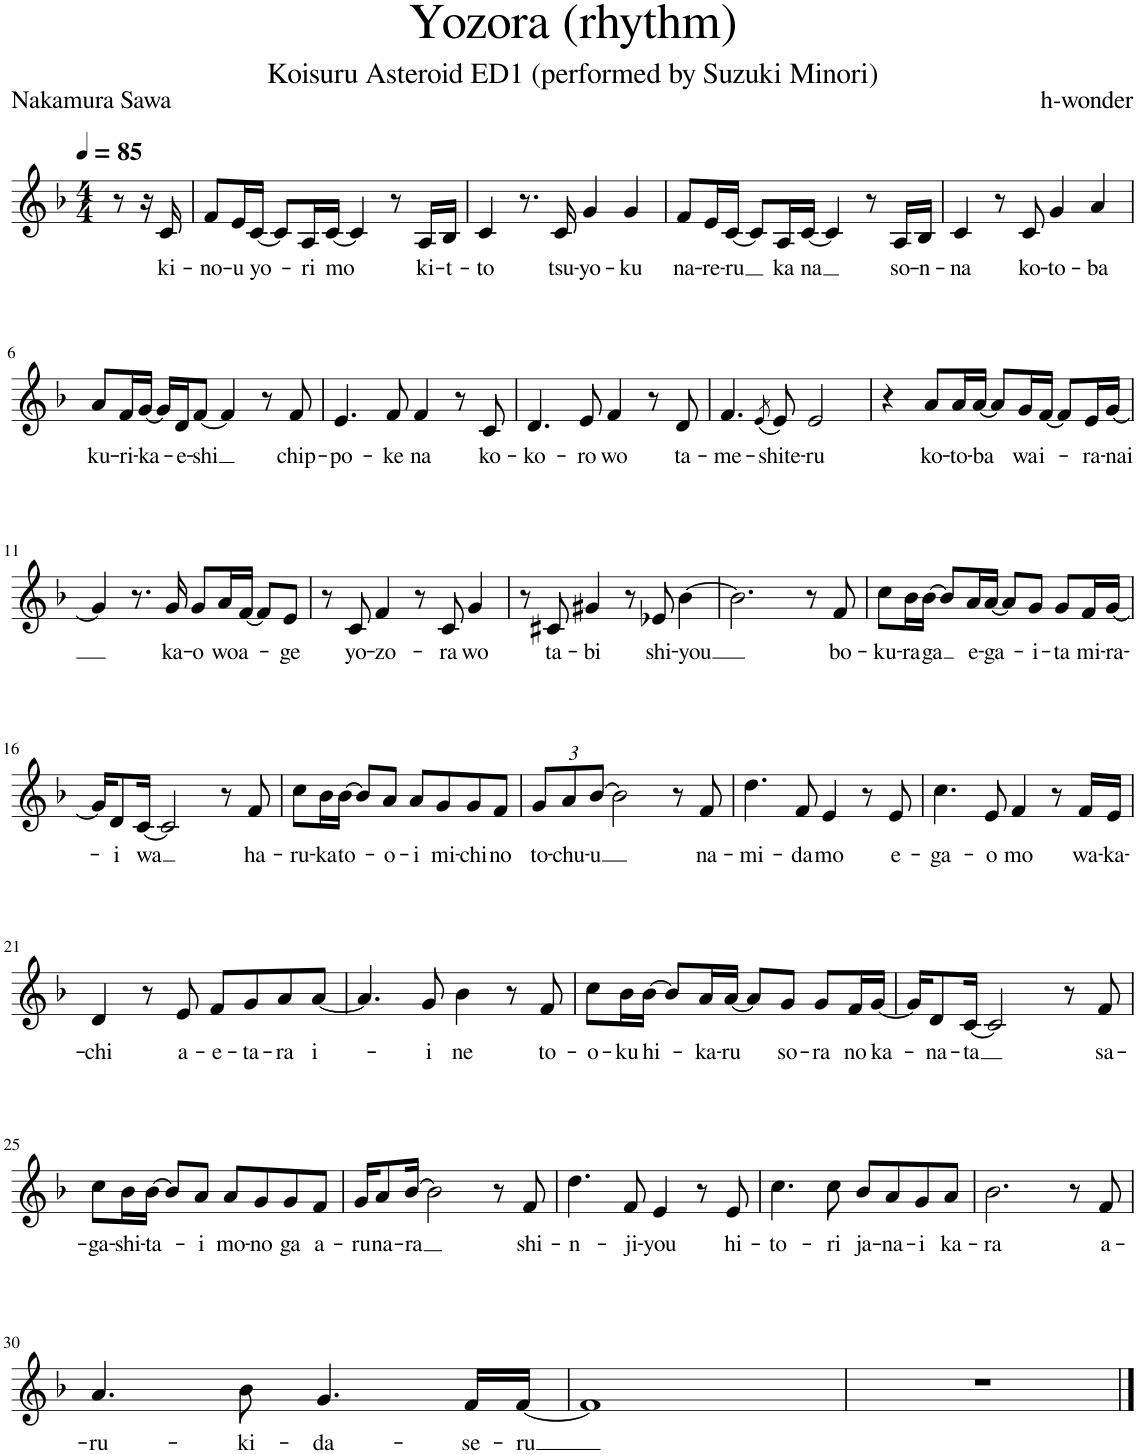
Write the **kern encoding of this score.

**kern	**text
*part1	*part1
*staff1	*staff1
*I"Piano	*
*I'Pno.	*
*clefG2	*
*k[b-]	*
*M4/4	*
*MM85	*
=1	=1
8r	.
16r	.
!	!LO:LY:b
16c/	ki-
=2	=2
!	!LO:LY:b
8f/L	-no-
!	!LO:LY:b
16e/L	-u
!	!LO:LY:b
[16c/JJ	yo-
8c/L]	.
!	!LO:LY:b
16A/L	-ri
!	!LO:LY:b
[16c/JJ	mo
4c/]	.
8r	.
!	!LO:LY:b
16A/LL	ki-
!	!LO:LY:b
16B-/JJ	-t-
=3	=3
!	!LO:LY:b
4c/	-to
8.r	.
!	!LO:LY:b
16c/	tsu-
!	!LO:LY:b
4g/	-yo-
!	!LO:LY:b
4g/	-ku
=4	=4
!	!LO:LY:b
8f/L	-na-
!	!LO:LY:b
16e/L	-re-
!	!LO:LY:b
[16c/JJ	-ru
8c/L]	.
!	!LO:LY:b
16A/L	ka
!	!LO:LY:b
[16c/JJ	na
4c/]	.
8r	.
!	!LO:LY:b
16A/LL	so-
!	!LO:LY:b
16B-/JJ	-n-
=5	=5
!	!LO:LY:b
4c/	-na
8r	.
!	!LO:LY:b
8c/	ko-
!	!LO:LY:b
4g/	-to-
!	!LO:LY:b
4a/	-ba
!!LO:LB:g=z
=6	=6
!	!LO:LY:b
8a/L	ku-
!	!LO:LY:b
16f/L	-ri-
!	!LO:LY:b
[16g/JJ	-ka-
16g/LL]	.
!	!LO:LY:b
16d/J	-e-
!	!LO:LY:b
[8f/J	-shi
4f/]	.
8r	.
!	!LO:LY:b
8f/	chip-
=7	=7
!	!LO:LY:b
4.e/	-po-
!	!LO:LY:b
8f/	-ke
!	!LO:LY:b
4f/	na
8r	.
!	!LO:LY:b
8c/	ko-
=8	=8
!	!LO:LY:b
4.d/	-ko-
!	!LO:LY:b
8e/	-ro
!	!LO:LY:b
4f/	wo
8r	.
!	!LO:LY:b
8d/	ta-
=9	=9
!	!LO:LY:b
4.f/	-me-
(8qe/	.
!	!LO:LY:b
8e/)	shite-
!	!LO:LY:b
2e/	-ru
=10	=10
4r	.
!	!LO:LY:b
8a/L	ko-
!	!LO:LY:b
16a/L	-to-
!	!LO:LY:b
[16a/JJ	-ba
8a/L]	.
!	!LO:LY:b
16g/L	wa
!	!LO:LY:b
[16f/JJ	i-
8f/L]	.
!	!LO:LY:b
16e/L	-ra-
!	!LO:LY:b
[16g/JJ	-nai
!!LO:LB:g=z
=11	=11
4g/]	.
8.r	.
!	!LO:LY:b
16g/	ka-
!	!LO:LY:b
8g/L	-o
!	!LO:LY:b
16a/L	wo
!	!LO:LY:b
[16f/JJ	a-
8f/L]	.
!	!LO:LY:b
8e/J	-ge
=12	=12
8r	.
!	!LO:LY:b
8c/	yo-
!	!LO:LY:b
4f/	-zo-
8r	.
!	!LO:LY:b
8c/	-ra
!	!LO:LY:b
4g/	wo
=13	=13
8r	.
!	!LO:LY:b
8c#X/	ta-
!	!LO:LY:b
4g#X/	-bi
8r	.
!	!LO:LY:b
8e-X/	shi-
!	!LO:LY:b
[4b-\	-you
=14	=14
2.b-\]	.
8r	.
!	!LO:LY:b
8f/	bo-
=15	=15
!	!LO:LY:b
8cc\L	-ku-
!	!LO:LY:b
16b-\L	-ra
!	!LO:LY:b
[16b-\JJ	ga
8b-/L]	.
!	!LO:LY:b
16a/L	e-
!	!LO:LY:b
[16a/JJ	-ga-
8a/L]	.
!	!LO:LY:b
8g/J	-i-
!	!LO:LY:b
8g/L	-ta
!	!LO:LY:b
16f/L	mi-
!	!LO:LY:b
[16g/JJ	-ra-
!!LO:LB:g=z
=16	=16
16g/KL]	.
!	!LO:LY:b
8d/	-i
!	!LO:LY:b
[16c/Jk	wa
2c/]	.
8r	.
!	!LO:LY:b
8f/	ha-
=17	=17
!	!LO:LY:b
8cc\L	-ru-
!	!LO:LY:b
16b-\L	-ka
!	!LO:LY:b
[16b-\JJ	to-
8b-/L]	.
!	!LO:LY:b
8a/J	-o-
!	!LO:LY:b
8a/L	-i
!	!LO:LY:b
8g/	mi-
!	!LO:LY:b
8g/	-chi
!	!LO:LY:b
8f/J	no
=18	=18
*Xbrackettup	*
!	!LO:LY:b
12g/L	to-
!	!LO:LY:b
12a/	-chu-
!	!LO:LY:b
[12b-/J	-u
2b-\]	.
8r	.
!	!LO:LY:b
8f/	na-
=19	=19
!	!LO:LY:b
4.dd\	-mi-
!	!LO:LY:b
8f/	-da
!	!LO:LY:b
4e/	mo
8r	.
!	!LO:LY:b
8e/	e-
=20	=20
!	!LO:LY:b
4.cc\	-ga-
!	!LO:LY:b
8e/	-o
!	!LO:LY:b
4f/	mo
8r	.
!	!LO:LY:b
16f/LL	wa-
!	!LO:LY:b
16e/JJ	-ka-
!!LO:LB:g=z
=21	=21
!	!LO:LY:b
4d/	-chi
8r	.
!	!LO:LY:b
8e/	a-
!	!LO:LY:b
8f/L	-e-
!	!LO:LY:b
8g/	-ta-
!	!LO:LY:b
8a/	-ra
!	!LO:LY:b
[8a/J	i-
=22	=22
4.a/]	.
!	!LO:LY:b
8g/	-i
!	!LO:LY:b
4b-\	ne
8r	.
!	!LO:LY:b
8f/	to-
=23	=23
!	!LO:LY:b
8cc\L	-o-
!	!LO:LY:b
16b-\L	-ku
!	!LO:LY:b
[16b-\JJ	hi-
8b-/L]	.
!	!LO:LY:b
16a/L	-ka-
!	!LO:LY:b
[16a/JJ	-ru
8a/L]	.
!	!LO:LY:b
8g/J	so-
!	!LO:LY:b
8g/L	-ra
!	!LO:LY:b
16f/L	no
!	!LO:LY:b
[16g/JJ	ka-
=24	=24
16g/KL]	.
!	!LO:LY:b
8d/	-na-
!	!LO:LY:b
[16c/Jk	-ta
2c/]	.
8r	.
!	!LO:LY:b
8f/	sa-
!!LO:LB:g=z
=25	=25
!	!LO:LY:b
8cc\L	-ga-
!	!LO:LY:b
16b-\L	-shi-
!	!LO:LY:b
[16b-\JJ	-ta-
8b-/L]	.
!	!LO:LY:b
8a/J	-i
!	!LO:LY:b
8a/L	mo-
!	!LO:LY:b
8g/	-no
!	!LO:LY:b
8g/	ga
!	!LO:LY:b
8f/J	a-
=26	=26
!	!LO:LY:b
16g/KL	-ru
!	!LO:LY:b
8a/	na-
!	!LO:LY:b
[16b-/Jk	-ra
2b-\]	.
8r	.
!	!LO:LY:b
8f/	shi-
=27	=27
!	!LO:LY:b
4.dd\	-n-
!	!LO:LY:b
8f/	-ji-
!	!LO:LY:b
4e/	-you
8r	.
!	!LO:LY:b
8e/	hi-
=28	=28
!	!LO:LY:b
4.cc\	-to-
!	!LO:LY:b
8cc\	-ri
!	!LO:LY:b
8b-/L	ja-
!	!LO:LY:b
8a/	-na-
!	!LO:LY:b
8g/	-i
!	!LO:LY:b
8a/J	ka-
=29	=29
!	!LO:LY:b
2.b-\	-ra
8r	.
!	!LO:LY:b
8f/	a-
!!LO:LB:g=z
=30	=30
!	!LO:LY:b
4.a/	-ru-
!	!LO:LY:b
8b-\	-ki-
!	!LO:LY:b
4.g/	-da-
!	!LO:LY:b
16f/LL	-se-
!	!LO:LY:b
[16f/JJ	-ru
=31	=31
1f]	.
=32	=32
1r	.
==	==
*-	*-
